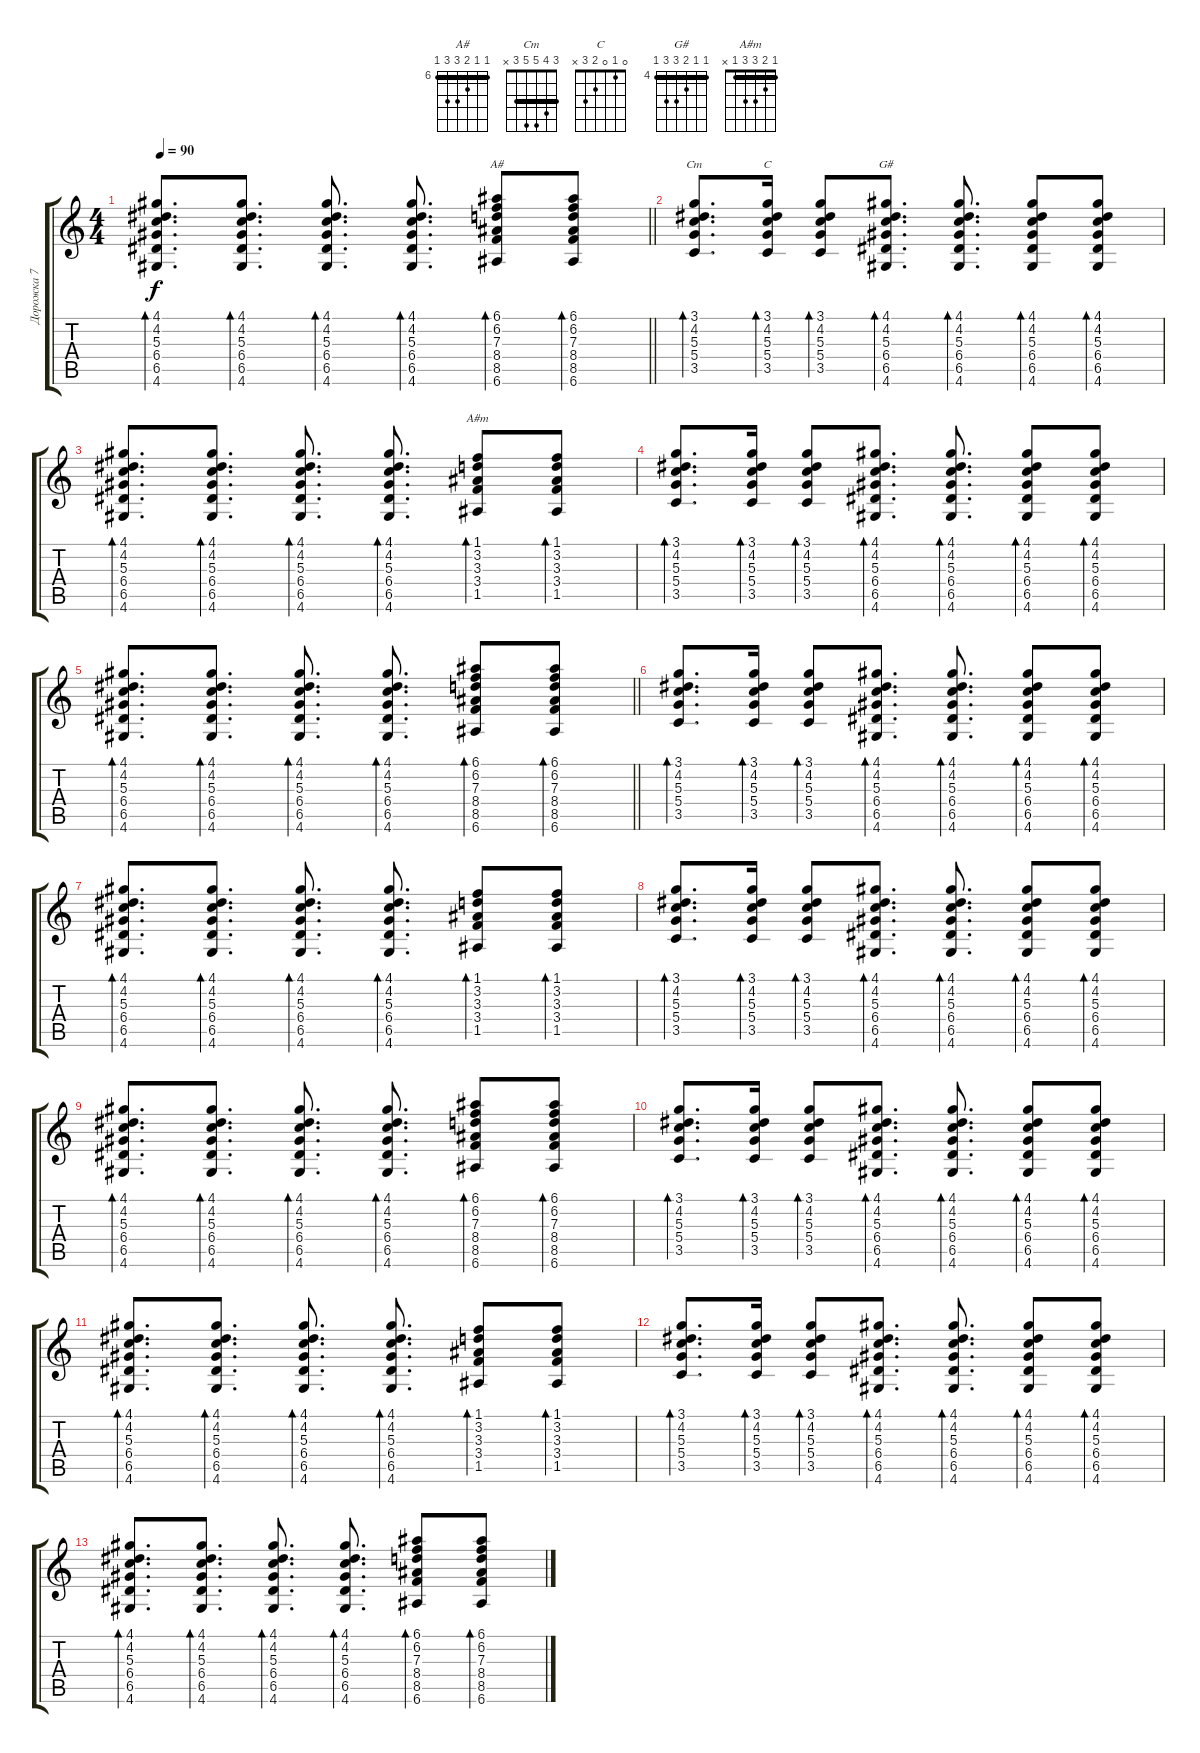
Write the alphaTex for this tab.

\track ("Дорожка 7" "Дорожка 7") {instrument acousticguitarsteel}
\staff {score tabs}
\tuning (E4 B3 G3 D3 A2 E2) {hide}
\chord ("A#" 6 6 7 8 8 6) {firstfret 6 barre 6}
\chord ("Cm" 3 4 5 5 3 x) {barre 3}
\chord ("C" 0 1 0 2 3 x)
\chord ("G#" 4 4 5 6 6 4) {firstfret 4 barre 4}
\chord ("A#m" 1 2 3 3 1 x) {barre 1}
\ts (4 4)
\tempo 90
\clef g2
\barLineRight lightlight
\ks c
(4.1 4.2 5.3 6.4 6.5 4.6).8{d bd 60 dy f} (4.1 4.2 5.3 6.4 6.5 4.6).8{d bd 60} (4.1 4.2 5.3 6.4 6.5 4.6).8{d bd 60} (4.1 4.2 5.3 6.4 6.5 4.6).8{d bd 60} (6.1 6.2 7.3 8.4 8.5 6.6).8{bd 60 ch "A#"} (6.1 6.2 7.3 8.4 8.5 6.6).8{bd 60} |
(3.1 4.2 5.3 5.4 3.5).8{d bd 60 ch "Cm"} (3.1 4.2 5.3 5.4 3.5).16{bd 60 ch "C"} (3.1 4.2 5.3 5.4 3.5).8{bd 60} (4.1 4.2 5.3 6.4 6.5 4.6).8{d bd 60 ch "G#"} (4.1 4.2 5.3 6.4 6.5 4.6).8{d bd 60} (4.1 4.2 5.3 6.4 6.5 4.6).8{bd 60} (4.1 4.2 5.3 6.4 6.5 4.6).8{bd 60} |
(4.1 4.2 5.3 6.4 6.5 4.6).8{d bd 60} (4.1 4.2 5.3 6.4 6.5 4.6).8{d bd 60} (4.1 4.2 5.3 6.4 6.5 4.6).8{d bd 60} (4.1 4.2 5.3 6.4 6.5 4.6).8{d bd 60} (1.1 3.2 3.3 3.4 1.5).8{bd 60 ch "A#m"} (1.1 3.2 3.3 3.4 1.5).8{bd 60} |
(3.1 4.2 5.3 5.4 3.5).8{d bd 60} (3.1 4.2 5.3 5.4 3.5).16{bd 60} (3.1 4.2 5.3 5.4 3.5).8{bd 60} (4.1 4.2 5.3 6.4 6.5 4.6).8{d bd 60} (4.1 4.2 5.3 6.4 6.5 4.6).8{d bd 60} (4.1 4.2 5.3 6.4 6.5 4.6).8{bd 60} (4.1 4.2 5.3 6.4 6.5 4.6).8{bd 60} |
\barLineRight lightlight
(4.1 4.2 5.3 6.4 6.5 4.6).8{d bd 60} (4.1 4.2 5.3 6.4 6.5 4.6).8{d bd 60} (4.1 4.2 5.3 6.4 6.5 4.6).8{d bd 60} (4.1 4.2 5.3 6.4 6.5 4.6).8{d bd 60} (6.1 6.2 7.3 8.4 8.5 6.6).8{bd 60} (6.1 6.2 7.3 8.4 8.5 6.6).8{bd 60} |
(3.1 4.2 5.3 5.4 3.5).8{d bd 60} (3.1 4.2 5.3 5.4 3.5).16{bd 60} (3.1 4.2 5.3 5.4 3.5).8{bd 60} (4.1 4.2 5.3 6.4 6.5 4.6).8{d bd 60} (4.1 4.2 5.3 6.4 6.5 4.6).8{d bd 60} (4.1 4.2 5.3 6.4 6.5 4.6).8{bd 60} (4.1 4.2 5.3 6.4 6.5 4.6).8{bd 60} |
(4.1 4.2 5.3 6.4 6.5 4.6).8{d bd 60} (4.1 4.2 5.3 6.4 6.5 4.6).8{d bd 60} (4.1 4.2 5.3 6.4 6.5 4.6).8{d bd 60} (4.1 4.2 5.3 6.4 6.5 4.6).8{d bd 60} (1.1 3.2 3.3 3.4 1.5).8{bd 60} (1.1 3.2 3.3 3.4 1.5).8{bd 60} |
(3.1 4.2 5.3 5.4 3.5).8{d bd 60} (3.1 4.2 5.3 5.4 3.5).16{bd 60} (3.1 4.2 5.3 5.4 3.5).8{bd 60} (4.1 4.2 5.3 6.4 6.5 4.6).8{d bd 60} (4.1 4.2 5.3 6.4 6.5 4.6).8{d bd 60} (4.1 4.2 5.3 6.4 6.5 4.6).8{bd 60} (4.1 4.2 5.3 6.4 6.5 4.6).8{bd 60} |
(4.1 4.2 5.3 6.4 6.5 4.6).8{d bd 60} (4.1 4.2 5.3 6.4 6.5 4.6).8{d bd 60} (4.1 4.2 5.3 6.4 6.5 4.6).8{d bd 60} (4.1 4.2 5.3 6.4 6.5 4.6).8{d bd 60} (6.1 6.2 7.3 8.4 8.5 6.6).8{bd 60} (6.1 6.2 7.3 8.4 8.5 6.6).8{bd 60} |
(3.1 4.2 5.3 5.4 3.5).8{d bd 60} (3.1 4.2 5.3 5.4 3.5).16{bd 60} (3.1 4.2 5.3 5.4 3.5).8{bd 60} (4.1 4.2 5.3 6.4 6.5 4.6).8{d bd 60} (4.1 4.2 5.3 6.4 6.5 4.6).8{d bd 60} (4.1 4.2 5.3 6.4 6.5 4.6).8{bd 60} (4.1 4.2 5.3 6.4 6.5 4.6).8{bd 60} |
(4.1 4.2 5.3 6.4 6.5 4.6).8{d bd 60} (4.1 4.2 5.3 6.4 6.5 4.6).8{d bd 60} (4.1 4.2 5.3 6.4 6.5 4.6).8{d bd 60} (4.1 4.2 5.3 6.4 6.5 4.6).8{d bd 60} (1.1 3.2 3.3 3.4 1.5).8{bd 60} (1.1 3.2 3.3 3.4 1.5).8{bd 60} |
(3.1 4.2 5.3 5.4 3.5).8{d bd 60} (3.1 4.2 5.3 5.4 3.5).16{bd 60} (3.1 4.2 5.3 5.4 3.5).8{bd 60} (4.1 4.2 5.3 6.4 6.5 4.6).8{d bd 60} (4.1 4.2 5.3 6.4 6.5 4.6).8{d bd 60} (4.1 4.2 5.3 6.4 6.5 4.6).8{bd 60} (4.1 4.2 5.3 6.4 6.5 4.6).8{bd 60} |
(4.1 4.2 5.3 6.4 6.5 4.6).8{d bd 60} (4.1 4.2 5.3 6.4 6.5 4.6).8{d bd 60} (4.1 4.2 5.3 6.4 6.5 4.6).8{d bd 60} (4.1 4.2 5.3 6.4 6.5 4.6).8{d bd 60} (6.1 6.2 7.3 8.4 8.5 6.6).8{bd 60} (6.1 6.2 7.3 8.4 8.5 6.6).8{bd 60}
